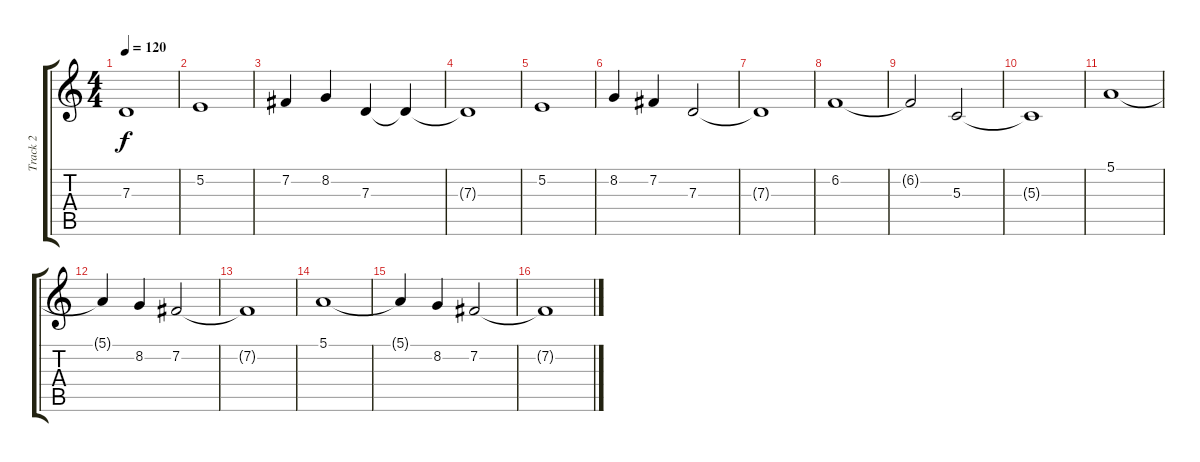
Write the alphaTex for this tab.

\track ("Track 2" "Track 2") {instrument flute}
\staff {score tabs}
\tuning (E4 B3 G3 D3 A2 E2) {hide}
\ts (4 4)
\tempo 120
\clef g2
\ks c
7.3{t}.1{dy f} |
5.2.1 |
7.2.4 8.2.4 7.3.4 7.3{t}.4 |
7.3{t}.1 |
5.2.1 |
8.2.4 7.2.4 7.3.2 |
7.3{t}.1 |
6.2.1 |
6.2{t}.2 5.3.2 |
5.3{t}.1 |
5.1.1 |
5.1{t}.4 8.2.4 7.2.2 |
7.2{t}.1 |
5.1.1 |
5.1{t}.4 8.2.4 7.2.2 |
7.2{t}.1
